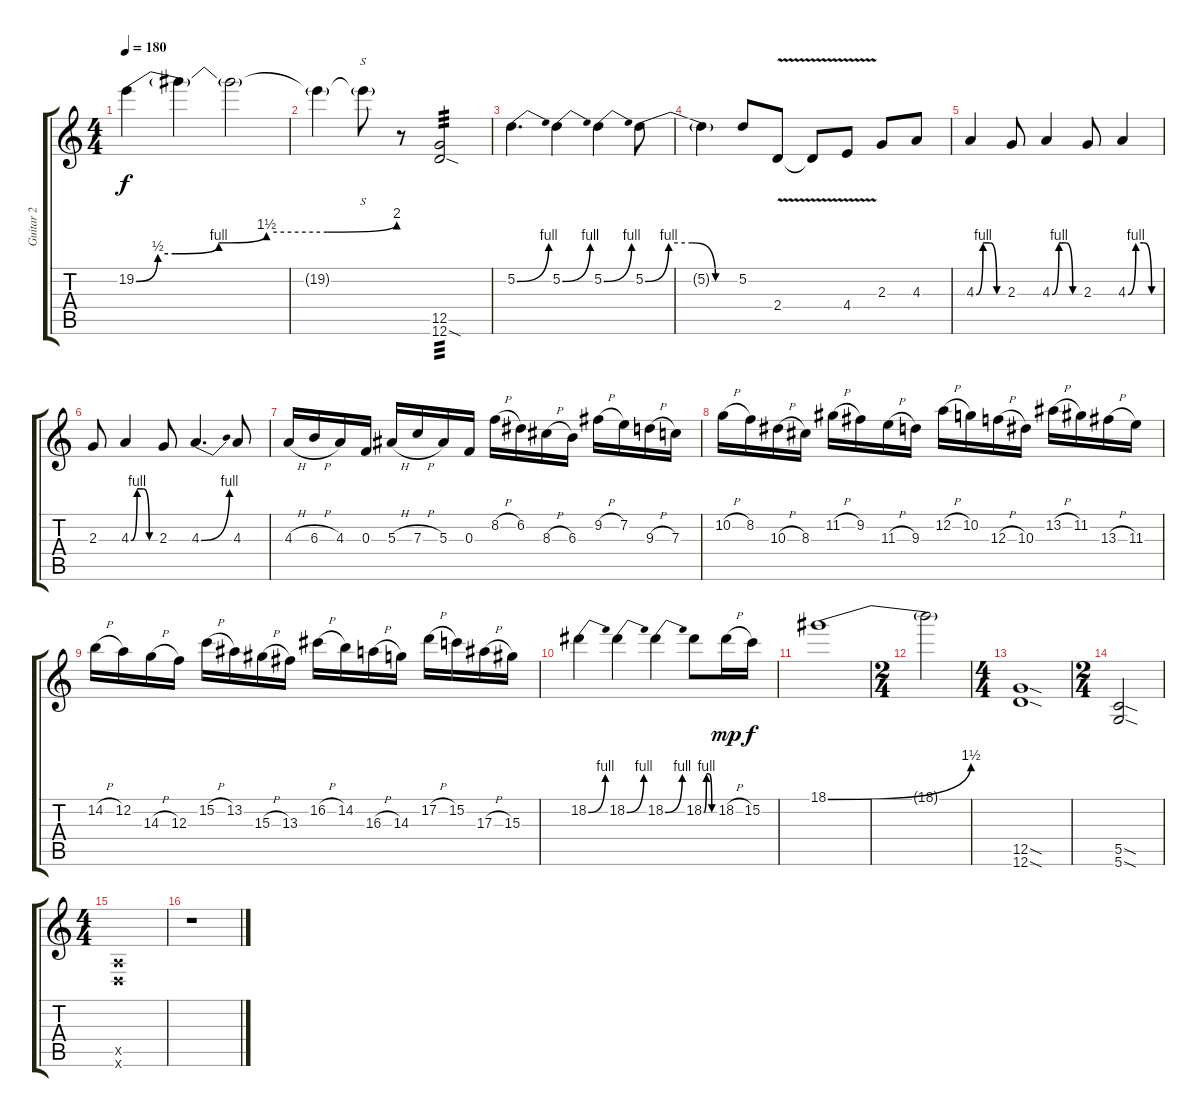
\track ("Guitar 2" "Guitar 2") {instrument distortionguitar}
\staff {score tabs}
\tuning (D4 A3 F3 C3 G2 D2) {hide}
\ts (4 4)
\tempo 180
\clef g2
\ks c
19.2{be (custom 0 0 5 2 9 2 19 4 30 6 44 6 60 8)}.4{dy f} 19.2{t}.4 19.2{t}.2 |
19.2{t}.4 19.2{t}.8{s} r.8 (12.5 12.6{sod}).2{tp 3} |
5.2{be (bend 0 0 60 4)}.4{d} 5.2{be (bend 0 0 60 4)}.4 5.2{be (bend 0 0 60 4)}.4 5.2{be (custom 0 0 15 4 30 4 45 0 60 0)}.8 |
5.2{t}.4 5.2.8 2.4{v}.8 2.4{t}.8 4.4{v}.8 2.3.8 4.3.8 |
4.3{be (custom 0 0 15 4 30 4 45 0 60 0)}.4 2.3.8 4.3{be (custom 0 0 15 4 30 4 45 0 60 0)}.4 2.3.8 4.3{be (custom 0 0 15 4 30 4 45 0 60 0)}.4 |
2.3.8 4.3{be (custom 0 0 15 4 30 4 45 0 60 0)}.4 2.3.8 4.3{be (bend 0 0 60 4)}.4{d} 4.3.8 |
4.3{h}.16 6.3{h}.16 4.3.16 0.3.16 5.3{h}.16 7.3{h}.16 5.3.16 0.3.16 8.2{h}.16 6.2.16 8.3{h}.16 6.3.16 9.2{h}.16 7.2.16 9.3{h}.16 7.3.16 |
10.2{h}.16 8.2.16 10.3{h}.16 8.3.16 11.2{h}.16 9.2.16 11.3{h}.16 9.3.16 12.2{h}.16 10.2.16 12.3{h}.16 10.3.16 13.2{h}.16 11.2.16 13.3{h}.16 11.3.16 |
14.2{h}.16 12.2.16 14.3{h}.16 12.3.16 15.2{h}.16 13.2.16 15.3{h}.16 13.3.16 16.2{h}.16 14.2.16 16.3{h}.16 14.3.16 17.2{h}.16 15.2.16 17.3{h}.16 15.3.16 |
18.2{be (bend 0 0 60 4)}.4 18.2{be (bend 0 0 60 4)}.4 18.2{be (bend 0 0 60 4)}.4 18.2{be (custom 0 0 15 4 30 4 45 0 60 0)}.8 18.2{h}.16{dy mp} 15.2.16{dy f} |
18.1{be (bend 0 0 60 6)}.1 |
\ts (2 4)
18.1{t}.2 |
\ts (4 4)
(12.5{sod} 12.6{sod}).1 |
\ts (2 4)
(5.5{sod} 5.6{sod}).2 |
\ts (4 4)
(2.5{x} 0.6{x}).1 |
r.1
